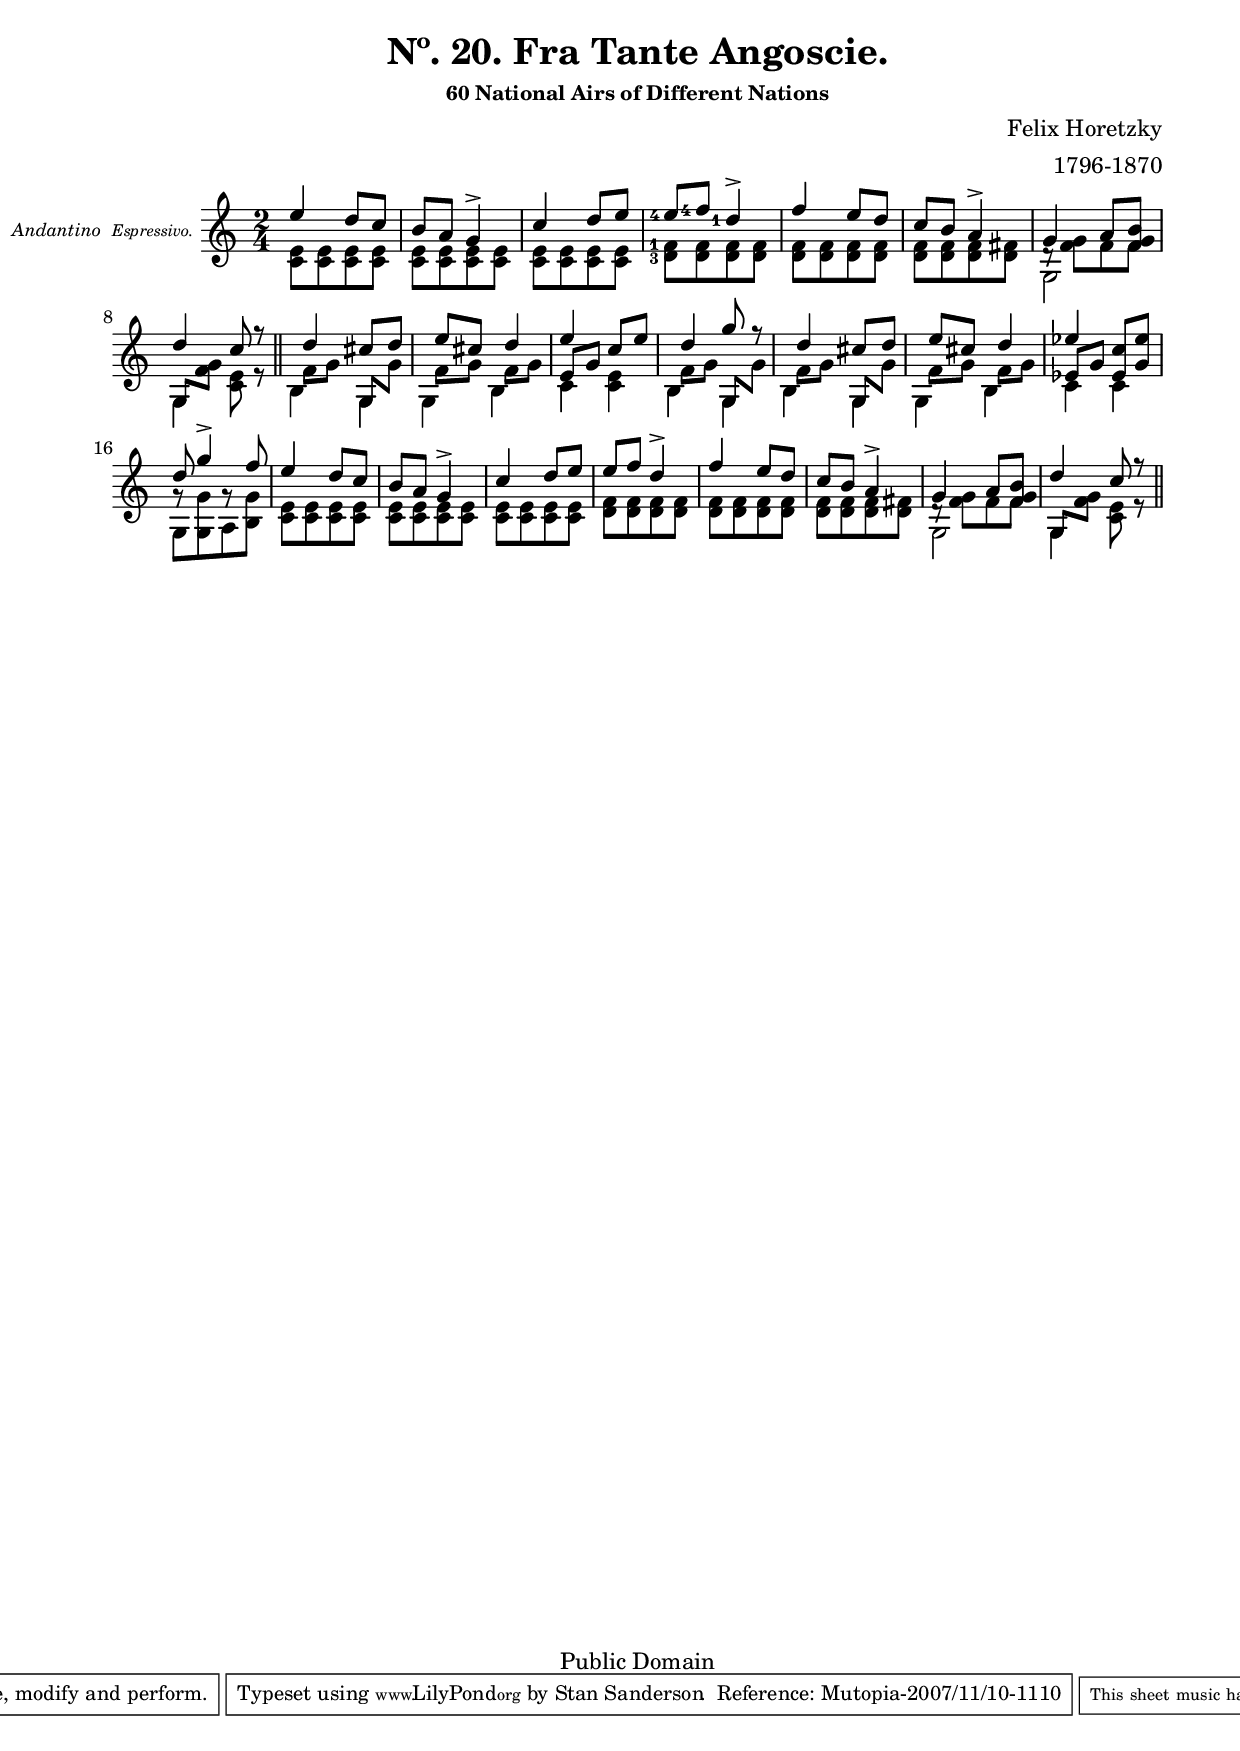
% Entered on Nov 6, 2007
\version "2.11.34"
%#(set-global-staff-size 17) 

\paper {
%	#(set-paper-size "a4")
%	#(set-paper-size "letter")
	left-margin = 0.75 \in
	line-width = 7.0 \in
	between-system-padding = #2.0
	between-system-space = #2.0
	ragged-last-bottom = ##t 
	ragged-bottom = ##f
}

\header {
	title = "Nº. 20. Fra Tante Angoscie."
	subtitle = ""
	subsubtitle = "60 National Airs of Different Nations"
	composer = \markup{\column \right-align 
	{\line {Felix Horetzky} 1796-1870}}
	meter = ""
% MUTOPIA
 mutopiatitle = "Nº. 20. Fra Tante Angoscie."
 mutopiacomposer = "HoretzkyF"
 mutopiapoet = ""
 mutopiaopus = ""
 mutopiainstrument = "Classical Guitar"
 date = "unk"
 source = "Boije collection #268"
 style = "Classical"
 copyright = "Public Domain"
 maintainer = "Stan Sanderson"
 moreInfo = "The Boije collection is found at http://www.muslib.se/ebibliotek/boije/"
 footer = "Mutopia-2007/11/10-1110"
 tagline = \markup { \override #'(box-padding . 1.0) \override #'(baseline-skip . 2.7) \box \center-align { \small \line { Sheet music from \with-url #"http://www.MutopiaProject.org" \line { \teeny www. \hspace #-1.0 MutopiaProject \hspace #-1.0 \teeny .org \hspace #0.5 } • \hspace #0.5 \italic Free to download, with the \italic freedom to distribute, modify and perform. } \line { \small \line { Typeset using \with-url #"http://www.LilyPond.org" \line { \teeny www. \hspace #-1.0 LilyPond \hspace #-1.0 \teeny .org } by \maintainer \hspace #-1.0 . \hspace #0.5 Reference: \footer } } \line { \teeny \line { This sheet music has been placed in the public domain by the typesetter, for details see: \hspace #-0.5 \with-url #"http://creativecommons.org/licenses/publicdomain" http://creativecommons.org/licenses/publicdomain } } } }
}

%%%%%%%%%%%%%%%%%%%%%%%%%%%%%%%%%%%%
%%
%% Source & comments
%%	
%%  	Felix Horetzky was born in Horyszów Ruski, Poland, January 1, 1796.
%%	Little is known about he came to the guitar. He traveled to Vienna
%%	to study under master guitarrist, Mauro Giuliani. He traveled
%%  	extensively in Europe as a concert performer and teacher. He wrote
%%  	between 100 and 150 pieces for the guitar. He died in Edinburgh
%%  	on October 6, 1870.
%%
%%	This piece is from #268, "60 National Airs of Different Nations",
%%	in the Boije collection and is in the public domain.
%%	
%%	<http://www.muslib.se/ebibliotek/boije/>
%%	Publisher: Chappell (London), no date given.
%%
%%	Carl Boije (1849-1923) was an amateur guitarist whose vast collection
%%	was donated to the State Library of Sweden after his death.
%%
%%	The dynamic markings for the most part follow the original score; obvious
%%	notation errors have been corrected.
%%
%%%%%%%%%%%%%%%%%%%%%%%%%%%%%%%%%%%%

\include "english.ly"

%%%% shortcuts

dol = \markup { \smaller\italic "dolce."}
cres = \markup{\smaller\italic"cresc:"}
cress = \markup{\tiny\smaller\italic"cresc:"}
espr = \markup{\smaller\italic"espres:"}
rit = \markup{\smaller\italic"ritart:"}
atem = \markup{\smaller\italic"a tempo:"}
smz = \markup{\smaller\italic"smorz:"} % smorzando
showTup = { \override TupletNumber #'transparent = ##f
		\override TupletBracket #'transparent = ##f }
hideTup = { \override TupletNumber #'transparent = ##t
		\override TupletBracket #'transparent = ##t }
seg = \markup {\smaller \smaller \musicglyph #"scripts.segno"}
cod = \markup {\smaller \vcenter "to" \hspace #0.7 \smaller \vcenter \musicglyph #"scripts.coda"}
toseg = \markup { \bold \vcenter "to" \hspace #0.7 \vcenter \smaller \musicglyph #"scripts.segno" }
fin = \markup {\smaller \smaller \bold \italic "Fine."}		
I = \once \override NoteColumn #'ignore-collision = ##t
sdu = \once \override Stem #'direction = #UP
sdd = \once \override Stem #'direction = #DOWN

%% End shortcuts


%%%%%%%%%%
%% Reminders
%
%    \once \override DynamicText #'extra-offset = #'(-3.75 . 5.5)
%    \once \override TextScript #'extra-offset = #'( 0.8 . -2.3 )
%    \once \override Stem #'length-fraction = #0.8
%    \once \override Beam #'positions = #'(-2.2 . -3.0)
%
%%%%%%%%%%

upper = \relative c''{
	\set Staff.instrumentName=\markup{ \center-align 
	{\smaller\bold "Nº. 20  " \smaller\smaller\italic "Andantino " 
	\tiny\smaller\italic "Espressivo. "}}
	\set fingeringOrientations = #'(left)
		e4 d8 c |
		b8 a g4^> |
		c4 d8 e |
		<e-4>8 <f-4> <d-1>4^> |
		f e8 d |
		c b a4^> |
		g4 a8 <b g f>|
		\I d4 c8 r | \bar "||"
		
		d4 \I cs 8 d |
		e cs d4 |
		\I e c8 e | 
		d4 \I g8 r |
		d4 \I cs8 d |
		e cs d4 |
		\I ef <c ef,>8 <ef g,> |
		d g4^> f8 |
		
		e4 d8 c |
		b8 a g4^> |
		c4 d8 e |
		e8 f d4^> |
		f e8 d |
		c b a4^> |
		g4 a8 <b g f>|
		\I d4 c8 r |
}

middle = \relative c' { 
	\override Staff.NoteCollision 
	#'merge-differently-headed = ##t
	\set fingeringOrientations = #'(left)
	<e c>8[ <e c> <e c> <e c>]|
	<e c>8[ <e c> <e c> <e c>]|
	<e c>8[ <e c> <e c> <e c>]|
	<f-1 d-3>[ <f d> <f d> <f d>] |
	<f d>[ <f d> <f d> <f d>] |
	<f d>[ <f d> <f d> <fs d>] |
	d\rest <g f>[ f f] |
	s4 <e c>8 r
	
	\once \override Beam #'positions = #'(-2.6 . -2.4) f g 
	\once \override Stem #'direction = #UP g, g' |
	\once \override Beam #'positions = #'(-2.6 . -2.4) f g
		\once \override Beam #'positions = #'(-2.6 . -2.4) f g |
	
	
	\once \override Beam #'positions = #'(0.4 . 1.1) \sdu e  \sdu g s4 |
	\once \override Beam #'positions = #'(-2.6 . -2.4) f8 g 
	\once \override Stem #'direction = #UP g, g' |
	\once \override Beam #'positions = #'(-2.6 . -2.4) f g 
	\once \override Stem #'direction = #UP g, g' |
	\once \override Beam #'positions = #'(-2.6 . -2.4) f g
	\once \override Beam #'positions = #'(-2.6 . -2.4) f g |
	\once \override Beam #'positions = #'(0.4 . 1.2) \sdu ef \sdu g
	 s4 |
	g8\rest s g\rest s |
	
	\override Stem #'direction = #DOWN
	<e c>8[ <e c> <e c> <e c>]|
	<e c>8[ <e c> <e c> <e c>]|
	<e c>8[ <e c> <e c> <e c>]|
	<f d>[ <f d> <f d> <f d>] |
	<f d>[ <f d> <f d> <f d>] |
	<f d>[ <f d> <f d> <fs d>] |
	d\rest <g f>[ f f] |
	s4 <e c>8 r
}

lower = \relative c' { 
	\override Staff.NoteCollision 
	#'merge-differently-headed = ##t
	\set fingeringOrientations = #'(left)
	s2*6
	g2 |
	<<{\override Stem #'length-fraction = #0.7 g8 
		\once \override Stem #'direction = #DOWN <g' f>}\\{g,4 }>> s4 |
	
	b g |
	g b|
	c <e c> |
	b g |
	b g|
	g b |
	c c |
	g8[ <g' g,> a, <g' b,>] |
	
	s2*6
	g,2 |
	<<{\override Stem #'length-fraction = #0.7 g8 
		\once \override Stem #'direction = #DOWN <g' f>}\\{g,4 }>> s4 |
}

staffClassicalGuitar = \new Staff  {
		\time 2/4
		\key c \major
		\set Staff.connectArpeggios = ##t
		\set Staff.midiInstrument="acoustic guitar (nylon)"
		<<
			\new Voice = A { \voiceOne  \upper }
			\new Voice = B { \voiceTwo  \middle }			
			\new Voice = C { \voiceFour  \lower }
		>>
		\bar "||"   %%  "|."
}

\score { 
		<<
			\staffClassicalGuitar
		>>
		}
		
\layout  {\context {
   \Staff
   \consists Span_arpeggio_engraver
 } }

\score {
%%	\unfoldRepeats
	\staffClassicalGuitar
	\midi {
		\context {
			\Score
			tempoWholesPerMinute = #(ly:make-moment 60 4)
		}
		\context {
			\Voice
			\remove "Dynamic_performer"
	    }
    }
}
